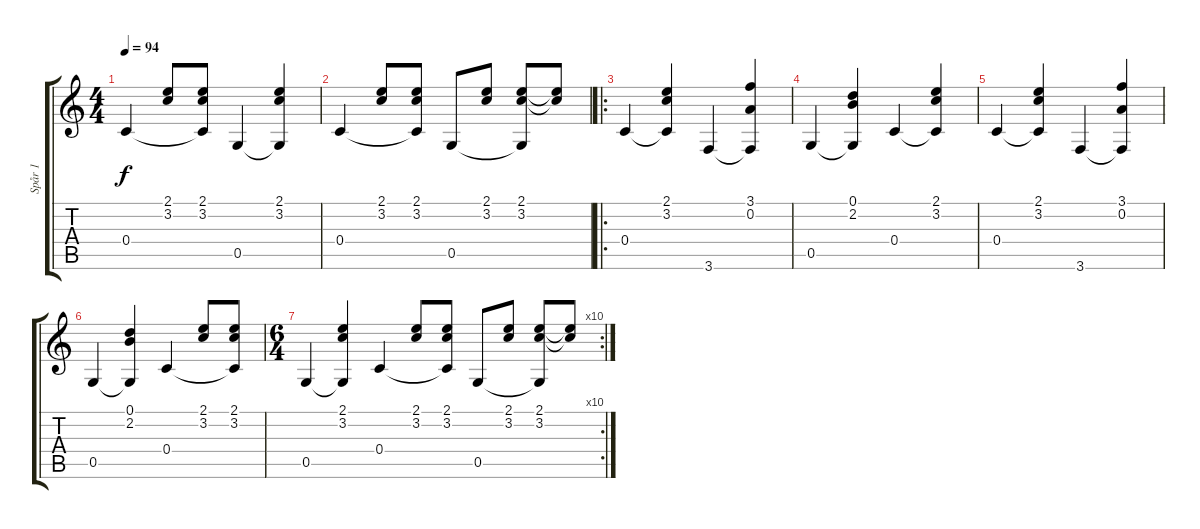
\track ("Spår 1" "Spår 1") {instrument acousticguitarsteel}
\staff {score tabs}
\tuning (D4 A3 F3 C3 G2 D2) {hide}
\ts (4 4)
\tempo 94
\clef g2
\ks c
0.4.4{dy f instrument acousticguitarsteel} (2.1 3.2).8 (2.1 3.2 0.4{t}).8 0.5.4 (2.1 3.2 0.5{t}).4 |
0.4.4 (2.1 3.2).8 (2.1 3.2 0.4{t}).8 0.5.8 (2.1 3.2).8 (2.1 3.2 0.5{t}).8 (2.1{t} 3.2{t}).8 |
\ro
0.4.4 (2.1 3.2 0.4{t}).4 3.6.4 (3.1 0.2 3.6{t}).4 |
0.5.4 (0.1 2.2 0.5{t}).4 0.4.4 (2.1 3.2 0.4{t}).4 |
0.4.4 (2.1 3.2 0.4{t}).4 3.6.4 (3.1 0.2 3.6{t}).4 |
0.5.4 (0.1 2.2 0.5{t}).4 0.4.4 (2.1 3.2).8 (2.1 3.2 0.4{t}).8 |
\rc 10
\ts (6 4)
0.5.4 (2.1 3.2 0.5{t}).4 0.4.4 (2.1 3.2).8 (2.1 3.2 0.4{t}).8 0.5.8 (2.1 3.2).8 (2.1 3.2 0.5{t}).8 (2.1{t} 3.2{t}).8
